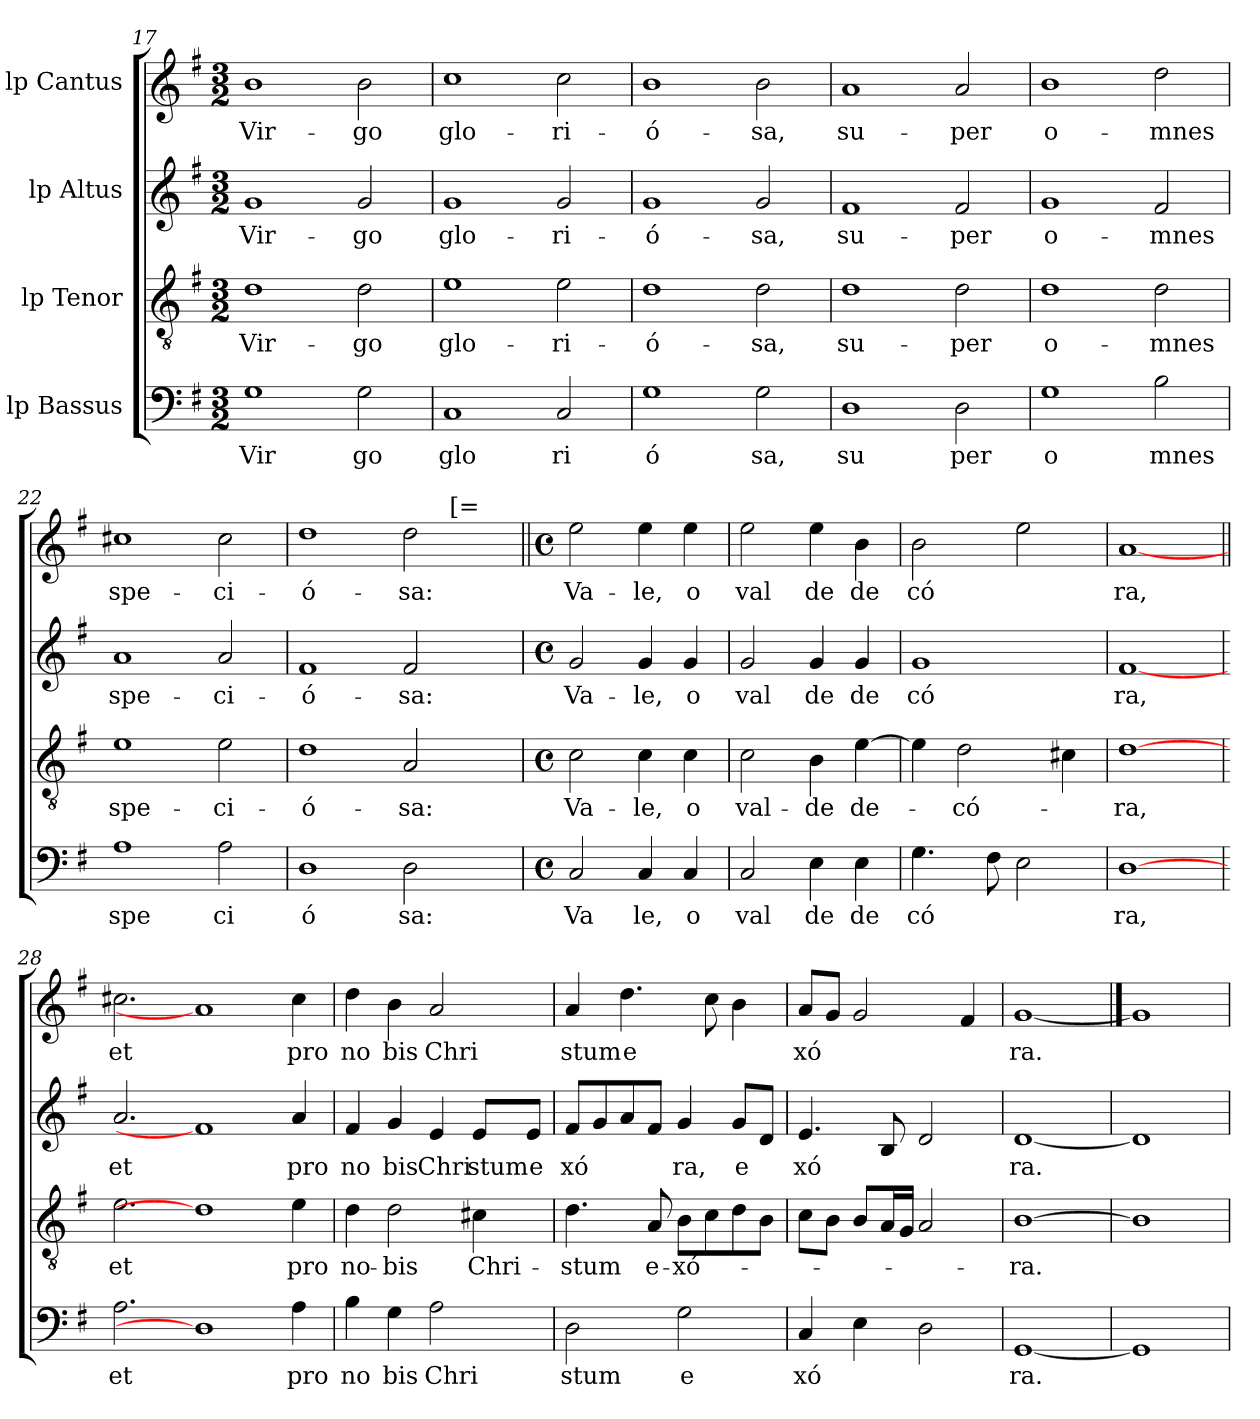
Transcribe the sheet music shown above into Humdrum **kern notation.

**kern	**text	**kern	**text	**kern	**text	**kern	**text
*part4	*part4	*part3	*part3	*part2	*part2	*part1	*part1
*staff4	*staff4	*staff3	*staff3	*staff2	*staff2	*staff1	*staff1
*I"lp Bassus	*	*I"lp Tenor	*	*I"lp Altus	*	*I"lp Cantus	*
*clefF4	*	*clefGv2	*	*clefG2	*	*clefG2	*
*k[f#]	*	*k[f#]	*	*k[f#]	*	*k[f#]	*
*G:	*	*G:	*	*G:	*	*G:	*
*M3/2	*	*M3/2	*	*M3/2	*	*M3/2	*
=17	=17	=17	=17	=17	=17	=17	=17
!	!LO:LY:b:cj	!	!LO:LY:b:cj	!	!LO:LY:b:cj	!	!LO:LY:b:cj
1G	Vir	1d	Vir-	1g	Vir-	1b	Vir-
!	!LO:LY:b:cj	!	!LO:LY:b:cj	!	!LO:LY:b:cj	!	!LO:LY:b:cj
2G\	go	2d\	-go	2g/	-go	2b\	-go
=18	=18	=18	=18	=18	=18	=18	=18
!	!LO:LY:b:cj	!	!LO:LY:b:cj	!	!LO:LY:b:cj	!	!LO:LY:b:cj
1C	glo	1e	glo-	1g	glo-	1cc	glo-
!	!LO:LY:b:cj	!	!LO:LY:b:cj	!	!LO:LY:b:cj	!	!LO:LY:b:cj
2C/	ri	2e\	-ri-	2g/	-ri-	2cc\	-ri-
=19	=19	=19	=19	=19	=19	=19	=19
!	!LO:LY:b:cj	!	!LO:LY:b:cj	!	!LO:LY:b:cj	!	!LO:LY:b:cj
1G	ó	1d	-ó-	1g	-ó-	1b	-ó-
!	!LO:LY:b:cj	!	!LO:LY:b:cj	!	!LO:LY:b:cj	!	!LO:LY:b:cj
2G\	sa,	2d\	-sa,	2g/	-sa,	2b\	-sa,
=20	=20	=20	=20	=20	=20	=20	=20
!	!LO:LY:b:cj	!	!LO:LY:b:cj	!	!LO:LY:b:cj	!	!LO:LY:b:cj
1D	su	1d	su-	1f#	su-	1a	su-
!	!LO:LY:b:cj	!	!LO:LY:b:cj	!	!LO:LY:b:cj	!	!LO:LY:b:cj
2D\	per	2d\	-per	2f#/	-per	2a/	-per
=21	=21	=21	=21	=21	=21	=21	=21
!	!LO:LY:b:cj	!	!LO:LY:b:cj	!	!LO:LY:b:cj	!	!LO:LY:b:cj
1G	o	1d	o-	1g	o-	1b	o-
!	!LO:LY:b:cj	!	!LO:LY:b:cj	!	!LO:LY:b:cj	!	!LO:LY:b:cj
2B\	mnes	2d\	-mnes	2f#/	-mnes	2dd\	-mnes
=22	=22	=22	=22	=22	=22	=22	=22
!	!LO:LY:b:cj	!	!LO:LY:b:cj	!	!LO:LY:b:cj	!	!LO:LY:b:cj
1A	spe	1e	spe-	1a	spe-	1cc#X	spe-
!	!LO:LY:b:cj	!	!LO:LY:b:cj	!	!LO:LY:b:cj	!	!LO:LY:b:cj
2A\	ci	2e\	-ci-	2a/	-ci-	2cc#\	-ci-
=23	=23	=23	=23	=23	=23	=23	=23
!	!LO:LY:b:cj	!	!LO:LY:b:cj	!	!LO:LY:b:cj	!	!LO:LY:b:cj
*	*	*	*	*	*	*^	*
1D	ó	1d	-ó-	1f#	-ó-	1dd	1ryy	-ó-
!	!LO:LY:b:cj	!	!LO:LY:b:cj	!	!LO:LY:b:cj	!	!	!LO:LY:b:cj
2D\	sa:	2A/	-sa:	2f#/	-sa:	2dd\	8ryy	-sa:
.	.	.	.	.	.	.	32.ryy	.
!	!	!	!	!	!	!	!LO:TX:a:t=[=	!
.	.	.	.	.	.	.	4ryy	.
.	.	.	.	.	.	.	16ryy	.
.	.	.	.	.	.	.	64ryy	.
*	*	*	*	*	*	*v	*v	*
=24	=24||	=24	=24||	=24	=24||	=24||	=24||
*M4/4	*	*M4/4	*	*M4/4	*	*M4/4	*
*met(c)	*	*met(c)	*	*met(c)	*	*met(c)	*
*	*	*	*	*	*	*^	*
!	!	!	!	!	!	!LO:TX:a:t=]	!	!
!	!LO:LY:b:cj	!	!LO:LY:b:cj	!	!LO:LY:b:cj	!	!	!LO:LY:b:cj
*	*	*	*	*	*	*v	*v	*
2C/	Va	2c\	Va-	2g/	Va-	2ee\	Va-
!	!LO:LY:b:cj	!	!LO:LY:b:cj	!	!LO:LY:b:cj	!	!LO:LY:b:cj
4C/	le,	4c\	-le,	4g/	-le,	4ee\	-le,
!	!LO:LY:b:cj	!	!LO:LY:b:cj	!	!LO:LY:b:cj	!	!LO:LY:b:cj
4C/	o	4c\	o	4g/	o	4ee\	o
!!LO:LB:g=z
=25	=25	=25	=25	=25	=25	=25	=25
!	!LO:LY:b:cj	!	!LO:LY:b:cj	!	!LO:LY:b:cj	!	!LO:LY:b:cj
2C/	val	2c\	val-	2g/	val	2ee\	val
!	!LO:LY:b:cj	!	!LO:LY:b:cj	!	!LO:LY:b:cj	!	!LO:LY:b:cj
4E\	de	4B\	-de	4g/	de	4ee\	de
!	!LO:LY:b:cj	!	!LO:LY:b:cj	!	!LO:LY:b:cj	!	!LO:LY:b:cj
4E\	de	[>4e\	de-	4g/	de	4b\	de
=26	=26	=26	=26	=26	=26	=26	=26
!	!LO:LY:b:cj	!	!	!	!LO:LY:b:cj	!	!LO:LY:b:cj
4.G\	có	4e\]	.	1g	có	2b\	có
!	!	!	!LO:LY:b:cj	!	!	!	!
.	.	2d\	-có-	.	.	.	.
8F#\	.	.	.	.	.	.	.
2E\	.	.	.	.	.	2ee\	.
.	.	4c#X\	.	.	.	.	.
=27	=27	=27	=27	=27	=27	=27	=27
!	!LO:LY:b:cj	!	!LO:LY:b:cj	!	!LO:LY:b:cj	!	!LO:LY:b:cj
[1D	ra,	[1d	-ra,	[1f#	ra,	[1a	ra,
=28	=28||	=28	=28||	=28	=28||	=28||	=28||
!	!LO:LY:b:cj	!	!LO:LY:b:cj	!	!LO:LY:b:cj	!	!LO:LY:b:cj
2.A\	et	2.e\	et	2.a/	et	2.cc#X\	et
1D]	.	1d]	.	1f#]	.	1a]	.
!	!LO:LY:b:cj	!	!LO:LY:b:cj	!	!LO:LY:b:cj	!	!LO:LY:b:cj
4A\	pro	4e\	pro	4a/	pro	4cc#\	pro
=29	=29	=29	=29	=29	=29	=29	=29
!	!LO:LY:b:cj	!	!LO:LY:b:cj	!	!LO:LY:b:cj	!	!LO:LY:b:cj
4B\	no	4d\	no-	4f#/	no	4dd\	no
!	!LO:LY:b:cj	!	!LO:LY:b:cj	!	!LO:LY:b:cj	!	!LO:LY:b:cj
4G\	bis	2d\	-bis	4g/	bis	4b\	bis
!	!LO:LY:b:cj	!	!	!	!LO:LY:b:cj	!	!LO:LY:b:cj
2A\	Chri	.	.	4e/	Chri	2a/	Chri
!	!	!	!LO:LY:b:cj	!	!LO:LY:b:cj	!	!
.	.	4c#X\	Chri-	8e/L	stum	.	.
!	!	!	!	!	!LO:LY:b:cj	!	!
.	.	.	.	8e/J	e	.	.
=30	=30	=30	=30	=30	=30	=30	=30
!	!LO:LY:b:cj	!	!LO:LY:b:cj	!	!LO:LY:b:cj	!	!LO:LY:b:cj
2D\	stum	4.d\	-stum	8f#/L	xó	4a/	stum
.	.	.	.	8g/	.	.	.
!	!	!	!	!	!	!	!LO:LY:b:cj
.	.	.	.	8a/	.	4.dd\	e
!	!	!	!LO:LY:b:cj	!	!	!	!
.	.	8A/	e-	8f#/J	.	.	.
!	!LO:LY:b:cj	!	!LO:LY:b:cj	!	!LO:LY:b:cj	!	!
2G\	e	8B\L	-xó-	4g/	ra,	.	.
.	.	8c\	.	.	.	8cc\	.
!	!	!	!	!	!LO:LY:b:cj	!	!
.	.	8d\	.	8g/L	e	4b\	.
.	.	8B\J	.	8d/J	.	.	.
=31	=31	=31	=31	=31	=31	=31	=31
!	!LO:LY:b:cj	!	!	!	!LO:LY:b:cj	!	!LO:LY:b:cj
4C/	xó	8c\L	.	4.e/	xó	8a/L	xó
.	.	8B\J	.	.	.	8g/J	.
4E\	.	8B/L	.	.	.	2g/	.
.	.	16A/	.	8B/	.	.	.
.	.	16G/J	.	.	.	.	.
2D\	.	2A/	.	2d/	.	.	.
.	.	.	.	.	.	4f#/	.
=32	=32	=32	=32	=32	=32	=32	=32
!	!LO:LY:b:cj	!	!LO:LY:b:cj	!	!LO:LY:b:cj	!	!LO:LY:b:cj
[1GG	ra.	[1B	-ra.	[1d	ra.	[1g	ra.
=33	==33	=33	==33	=33	==33	==33	==33
1GG]	.	1B]	.	1d]	.	1g]	.
=	=	=	=	=	=	=	=
*-	*-	*-	*-	*-	*-	*-	*-
